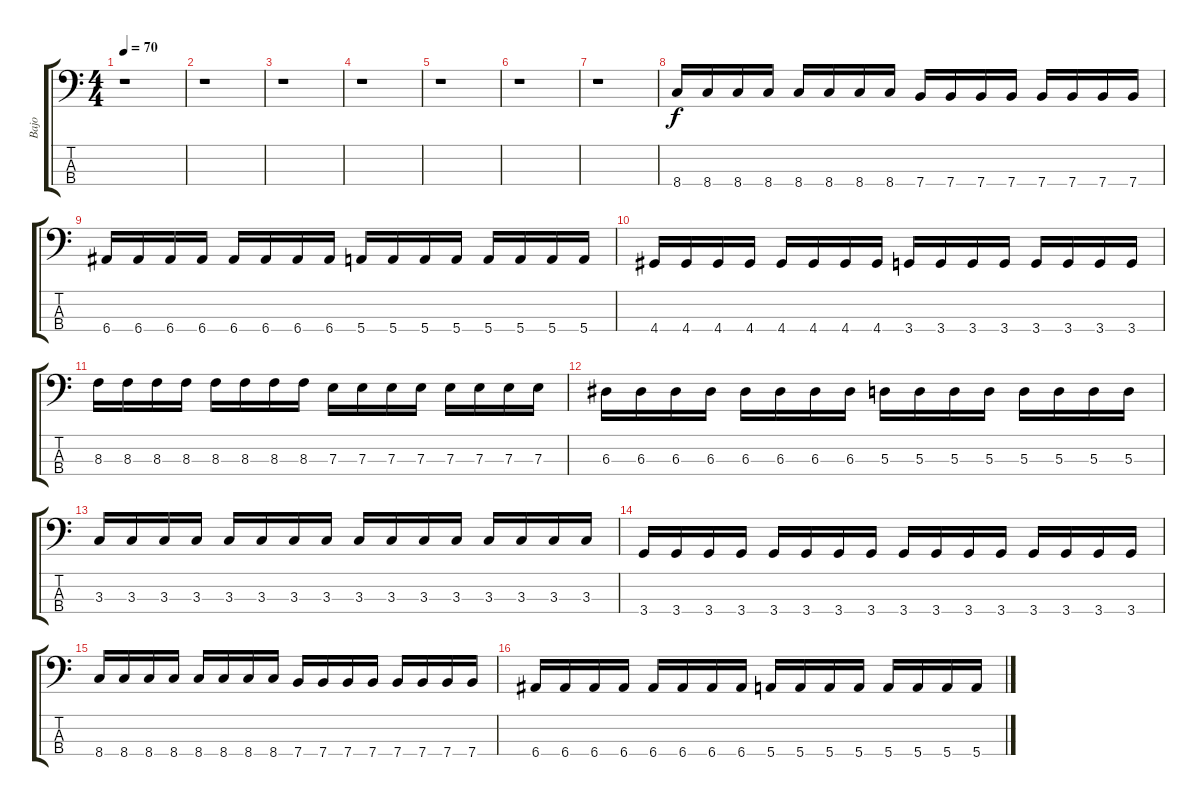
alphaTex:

\track ("Bajo" "Bajo") {instrument electricbassfinger}
\staff {score tabs}
\tuning (G2 D2 A1 E1) {hide}
\ts (4 4)
\tempo 70
\clef f4
\ks c
r.1{dy f instrument electricbassfinger} |
r.1 |
r.1 |
r.1 |
r.1 |
r.1 |
r.1 |
8.4.16 8.4.16 8.4.16 8.4.16 8.4.16 8.4.16 8.4.16 8.4.16 7.4.16 7.4.16 7.4.16 7.4.16 7.4.16 7.4.16 7.4.16 7.4.16 |
6.4.16 6.4.16 6.4.16 6.4.16 6.4.16 6.4.16 6.4.16 6.4.16 5.4.16 5.4.16 5.4.16 5.4.16 5.4.16 5.4.16 5.4.16 5.4.16 |
4.4.16 4.4.16 4.4.16 4.4.16 4.4.16 4.4.16 4.4.16 4.4.16 3.4.16 3.4.16 3.4.16 3.4.16 3.4.16 3.4.16 3.4.16 3.4.16 |
8.3.16 8.3.16 8.3.16 8.3.16 8.3.16 8.3.16 8.3.16 8.3.16 7.3.16 7.3.16 7.3.16 7.3.16 7.3.16 7.3.16 7.3.16 7.3.16 |
6.3.16 6.3.16 6.3.16 6.3.16 6.3.16 6.3.16 6.3.16 6.3.16 5.3.16 5.3.16 5.3.16 5.3.16 5.3.16 5.3.16 5.3.16 5.3.16 |
3.3.16 3.3.16 3.3.16 3.3.16 3.3.16 3.3.16 3.3.16 3.3.16 3.3.16 3.3.16 3.3.16 3.3.16 3.3.16 3.3.16 3.3.16 3.3.16 |
3.4.16 3.4.16 3.4.16 3.4.16 3.4.16 3.4.16 3.4.16 3.4.16 3.4.16 3.4.16 3.4.16 3.4.16 3.4.16 3.4.16 3.4.16 3.4.16 |
8.4.16 8.4.16 8.4.16 8.4.16 8.4.16 8.4.16 8.4.16 8.4.16 7.4.16 7.4.16 7.4.16 7.4.16 7.4.16 7.4.16 7.4.16 7.4.16 |
6.4.16 6.4.16 6.4.16 6.4.16 6.4.16 6.4.16 6.4.16 6.4.16 5.4.16 5.4.16 5.4.16 5.4.16 5.4.16 5.4.16 5.4.16 5.4.16
